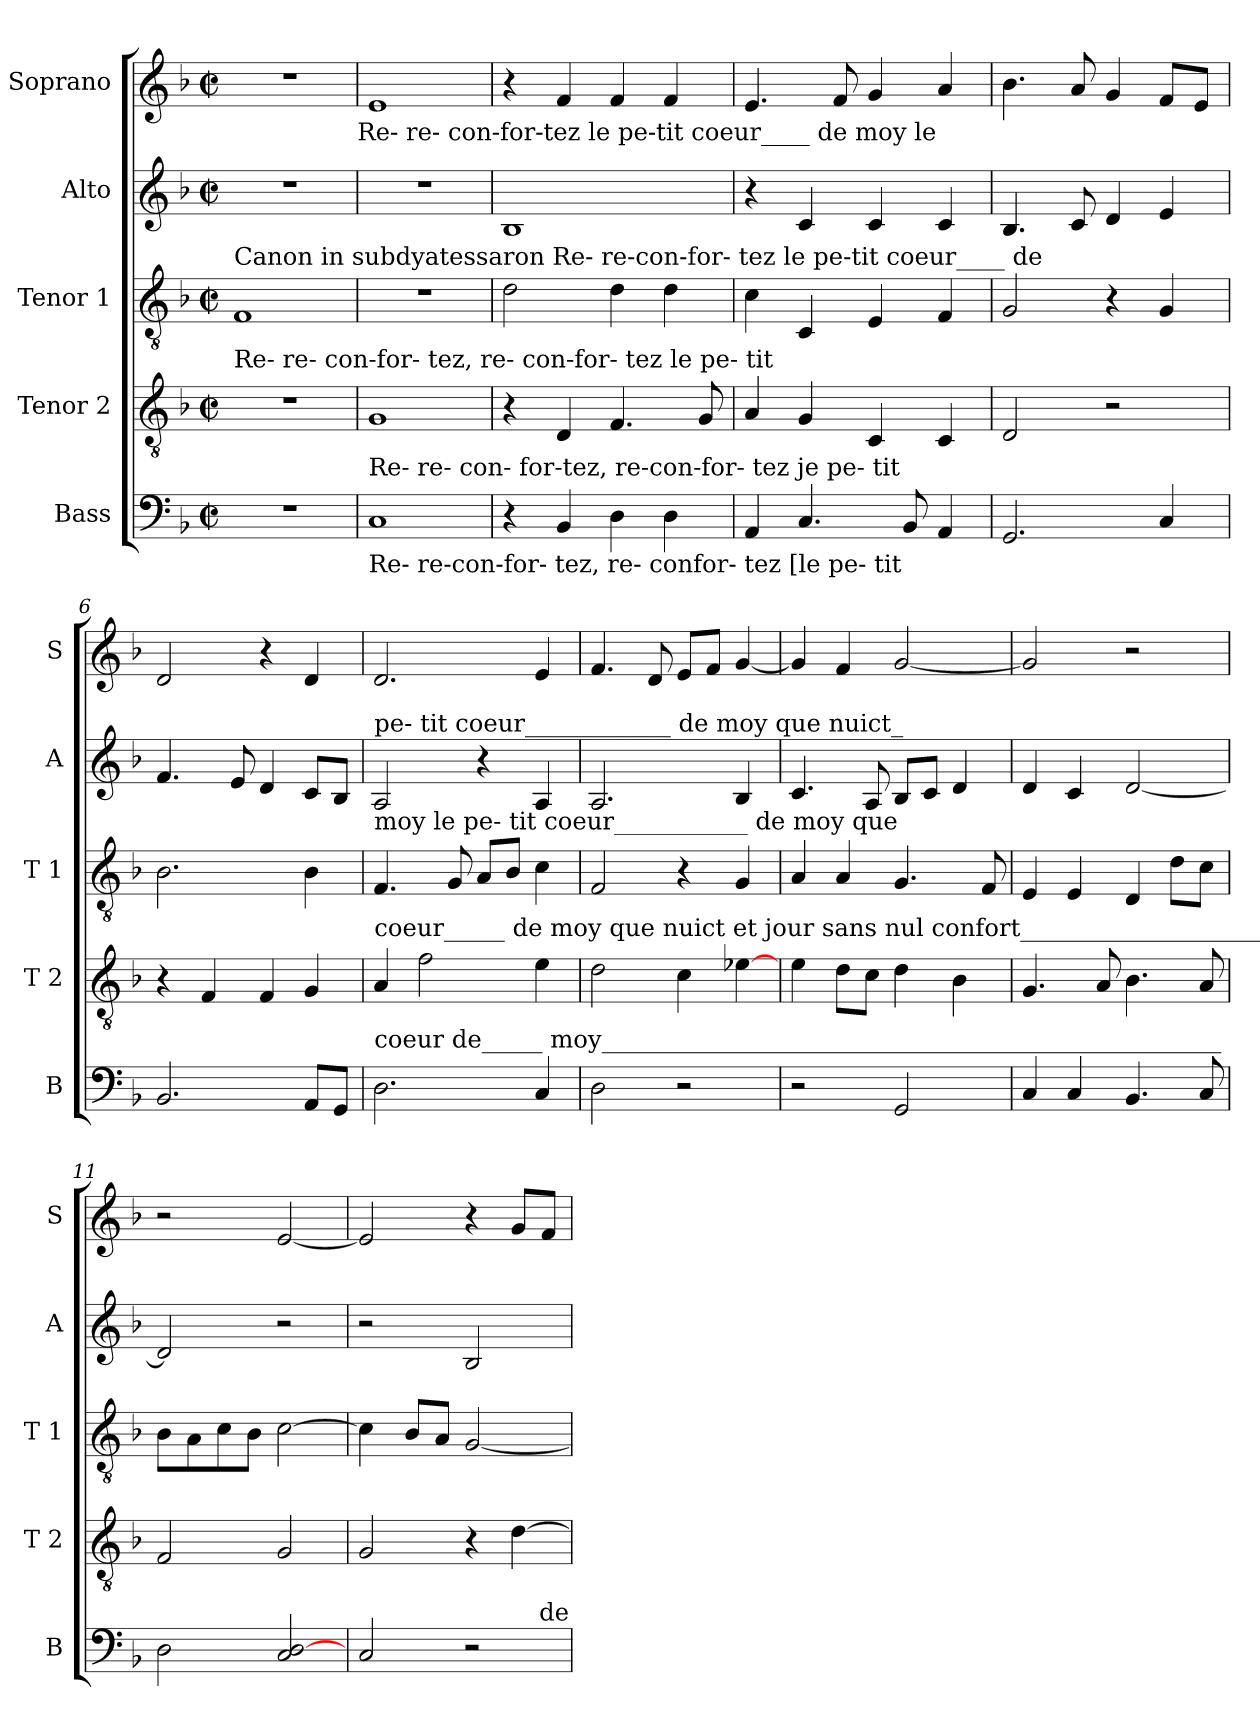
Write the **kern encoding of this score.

**kern	**kern	**kern	**kern	**kern
*part5	*part4	*part3	*part2	*part1
*staff5	*staff4	*staff3	*staff2	*staff1
*I"Bass	*I"Tenor 2	*I"Tenor 1	*I"Alto	*I"Soprano
*I'B	*I'T 2	*I'T 1	*I'A	*I'S
*clefF4	*clefGv2	*clefGv2	*clefG2	*clefG2
*k[b-]	*k[b-]	*k[b-]	*k[b-]	*k[b-]
*F:	*F:	*F:	*F:	*F:
*M2/2	*M2/2	*M2/2	*M2/2	*M2/2
*met(c|)	*met(c|)	*met(c|)	*met(c|)	*met(c|)
=1	=1	=1	=1	=1
!	!	!LO:TX:a:t=Canon in subdyatessaron          Re-                          re-con-for-  tez     le pe-tit    coeur____    de	!	!
!	!LO:TX:a:t=Re-                            re-      con-for-  tez, re- con-for- tez               le     pe-            tit	!	!	!
1r	1r	1F	1r	1r
!	!	!	!	!LO:TX:b:t=Re-                  re- con-for-tez     le  pe-tit    coeur____   de    moy           le
=2	=2	=2	=2	=2
!LO:TX:a:t=Re-                re- con- for-tez, re-con-for-  tez                             je   pe- tit	!	!	!	!
!LO:TX:b:t=Re-                 re-con-for-  tez,  re- confor-  tez             [le     pe-             tit	!	!	!	!
1C	1G	1r	1r	1e
=3	=3	=3	=3	=3
4r	4r	2d\	1B-	4r
4BB-/	4D/	.	.	4f/
4D\	4.F/	4d\	.	4f/
4D\	.	4d\	.	4f/
.	8G/	.	.	.
=4	=4	=4	=4	=4
4AA/	4A/	4c\	4r	4.e/
4.C/	4G/	4C/	4c/	.
.	.	.	.	8f/
.	4C/	4E/	4c/	4g/
8BB-/	.	.	.	.
4AA/	4C/	4F/	4c/	4a/
=5	=5	=5	=5	=5
2.GG/	2D/	2G/	4.B-/	4.b-\
.	.	.	8c/	8a/
.	2r	4r	4d/	4g/
4C/	.	4G/	4e/	8f/L
.	.	.	.	8e/J
=6	=6	=6	=6	=6
2.BB-/	4r	2.B-\	4.f/	2d/
.	4F/	.	.	.
.	.	.	8e/	.
.	4F/	.	4d/	4r
8AA/L	4G/	4B-\	8c/L	4d/
8GG/J	.	.	8B-/J	.
!!LO:LB:g=z
=7	=7	=7	=7	=7
!	!	!	!LO:TX:a:t=pe-             tit   coeur____________ de   moy                                            que                       nuict_	!
!	!	!LO:TX:a:t=moy            le     pe-             tit   coeur___________   de   moy                                            que	!	!
!	!LO:TX:a:t=coeur_____ de   moy            que nuict et jour sans nul confort____________________________	!	!	!
!LO:TX:a:t=coeur de_____     moy___________________________________________________	!	!	!	!
2.D\	4A/	4.F/	2A/	2.d/
.	2f\	.	.	.
.	.	8G/	.	.
.	.	8A/L	4r	.
.	.	8B-/J	.	.
4C/	4e\	4c\	4A/	4e/
=8	=8	=8	=8	=8
2D\	2d\	2F/	2.A/	4.f/
.	.	.	.	8d/
2r	4c\	4r	.	8e/L
.	.	.	.	8f/J
.	[4e-X\	4G/	4B-/	[4g/
=9	=9	=9	=9	=9
2r	4e\	4A/	4.c/	4g/]
.	8d\L	4A/	.	4f/
.	8c\J	.	8A/	.
2GG/	4d\	4.G/	8B-/L	[2g/
.	.	.	8c/J	.
.	4B-\	.	4d/	.
.	.	8F/	.	.
=10	=10	=10	=10	=10
4C/	4.G/	4E/	4d/	2g/]
4C/	.	4E/	4c/	.
.	8A/	.	.	.
4.BB-/	4.B-\	4D/	[2d/	2r
.	.	8d\L	.	.
8C/	8A/	8c\J	.	.
=11	=11	=11	=11	=11
2D\	2F/	8B-\L	2d/]	2r
.	.	8A\	.	.
.	.	8c\	.	.
.	.	8B-\J	.	.
2C/ [2D/	2G/	[2c\	2r	[2e/
=12	=12	=12	=12	=12
2C/	2G/	4c\]	2r	2e/]
.	.	8B-/L	.	.
.	.	8A/J	.	.
2r	4r	[2G/	2B-/	4r
.	[4d\	.	.	8g/L
.	.	.	.	8f/J
!LO:TX:a:t=de	!	!	!	!
=	=	=	=	=
*-	*-	*-	*-	*-
